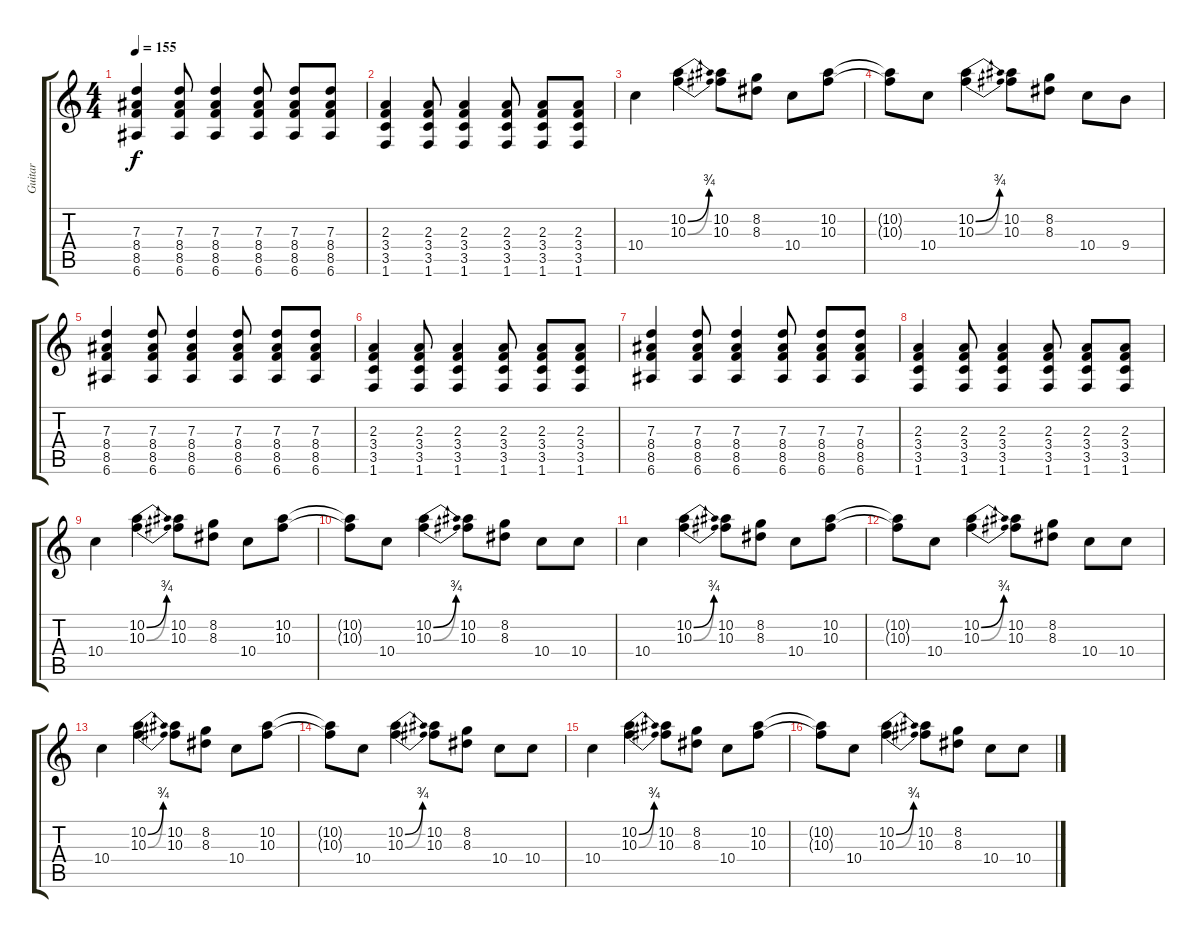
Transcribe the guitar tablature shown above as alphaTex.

\track ("Guitar" "Guitar") {instrument overdrivenguitar}
\staff {score tabs}
\tuning (E4 B3 G3 D3 A2 E2) {hide}
\ts (4 4)
\tempo 155
\clef g2
\ks c
(7.3 8.4 8.5 6.6).4{dy f} (7.3 8.4 8.5 6.6).8 (7.3 8.4 8.5 6.6).4 (7.3 8.4 8.5 6.6).8 (7.3 8.4 8.5 6.6).8 (7.3 8.4 8.5 6.6).8 |
(2.3 3.4 3.5 1.6).4 (2.3 3.4 3.5 1.6).8 (2.3 3.4 3.5 1.6).4 (2.3 3.4 3.5 1.6).8 (2.3 3.4 3.5 1.6).8 (2.3 3.4 3.5 1.6).8 |
10.4.4 (10.2{be (bend 0 0 60 3)} 10.3{be (bend 0 0 60 3)}).4 (10.2 10.3).8 (8.2 8.3).8 10.4.8 (10.2 10.3).8 |
(10.2{t} 10.3{t}).8 10.4.8 (10.2{be (bend 0 0 60 3)} 10.3{be (bend 0 0 60 3)}).4 (10.2 10.3).8 (8.2 8.3).8 10.4.8 9.4.8 |
(7.3 8.4 8.5 6.6).4 (7.3 8.4 8.5 6.6).8 (7.3 8.4 8.5 6.6).4 (7.3 8.4 8.5 6.6).8 (7.3 8.4 8.5 6.6).8 (7.3 8.4 8.5 6.6).8 |
(2.3 3.4 3.5 1.6).4 (2.3 3.4 3.5 1.6).8 (2.3 3.4 3.5 1.6).4 (2.3 3.4 3.5 1.6).8 (2.3 3.4 3.5 1.6).8 (2.3 3.4 3.5 1.6).8 |
(7.3 8.4 8.5 6.6).4 (7.3 8.4 8.5 6.6).8 (7.3 8.4 8.5 6.6).4 (7.3 8.4 8.5 6.6).8 (7.3 8.4 8.5 6.6).8 (7.3 8.4 8.5 6.6).8 |
(2.3 3.4 3.5 1.6).4 (2.3 3.4 3.5 1.6).8 (2.3 3.4 3.5 1.6).4 (2.3 3.4 3.5 1.6).8 (2.3 3.4 3.5 1.6).8 (2.3 3.4 3.5 1.6).8 |
10.4.4 (10.2{be (bend 0 0 60 3)} 10.3{be (bend 0 0 60 3)}).4 (10.2 10.3).8 (8.2 8.3).8 10.4.8 (10.2 10.3).8 |
(10.2{t} 10.3{t}).8 10.4.8 (10.2{be (bend 0 0 60 3)} 10.3{be (bend 0 0 60 3)}).4 (10.2 10.3).8 (8.2 8.3).8 10.4.8 10.4.8 |
10.4.4 (10.2{be (bend 0 0 60 3)} 10.3{be (bend 0 0 60 3)}).4 (10.2 10.3).8 (8.2 8.3).8 10.4.8 (10.2 10.3).8 |
(10.2{t} 10.3{t}).8 10.4.8 (10.2{be (bend 0 0 60 3)} 10.3{be (bend 0 0 60 3)}).4 (10.2 10.3).8 (8.2 8.3).8 10.4.8 10.4.8 |
10.4.4 (10.2{be (bend 0 0 60 3)} 10.3{be (bend 0 0 60 3)}).4 (10.2 10.3).8 (8.2 8.3).8 10.4.8 (10.2 10.3).8 |
(10.2{t} 10.3{t}).8 10.4.8 (10.2{be (bend 0 0 60 3)} 10.3{be (bend 0 0 60 3)}).4 (10.2 10.3).8 (8.2 8.3).8 10.4.8 10.4.8 |
10.4.4 (10.2{be (bend 0 0 60 3)} 10.3{be (bend 0 0 60 3)}).4 (10.2 10.3).8 (8.2 8.3).8 10.4.8 (10.2 10.3).8 |
(10.2{t} 10.3{t}).8 10.4.8 (10.2{be (bend 0 0 60 3)} 10.3{be (bend 0 0 60 3)}).4 (10.2 10.3).8 (8.2 8.3).8 10.4.8 10.4.8
